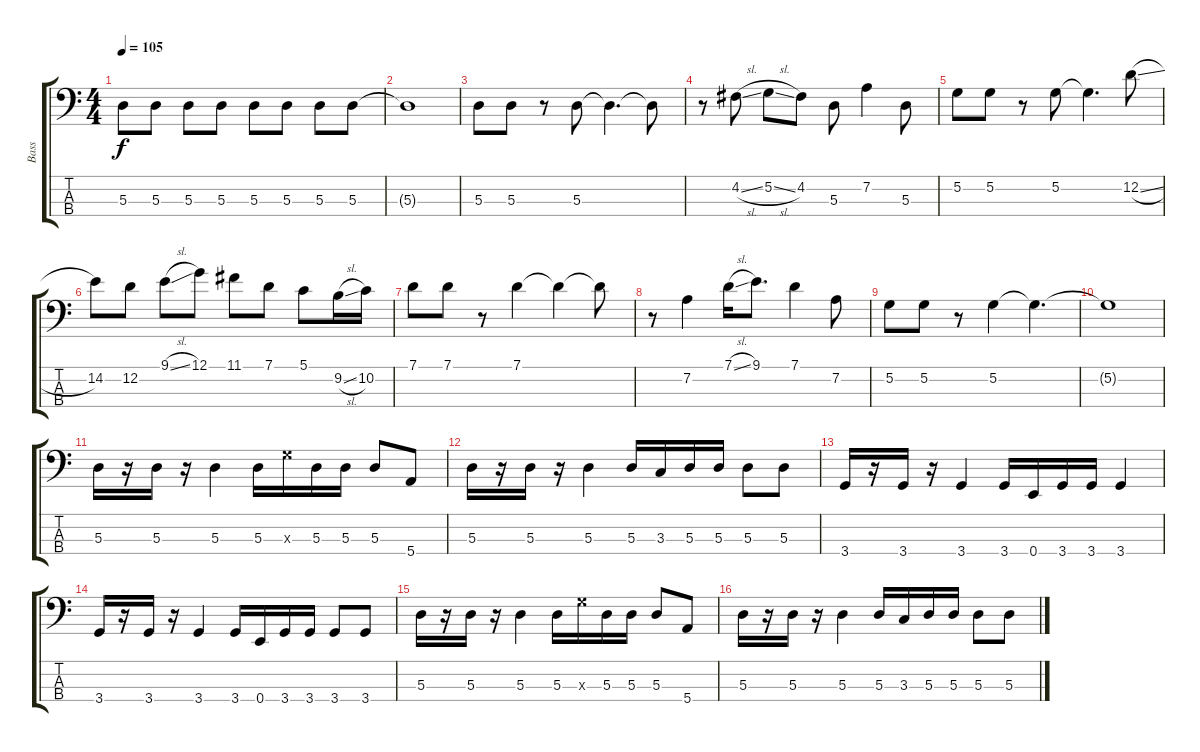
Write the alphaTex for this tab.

\track ("Bass" "Bass") {instrument electricbassfinger}
\staff {score tabs}
\tuning (G2 D2 A1 E1) {hide}
\ts (4 4)
\tempo 105
\clef f4
\ks c
5.3.8{dy f} 5.3.8 5.3.8 5.3.8 5.3.8 5.3.8 5.3.8 5.3.8 |
5.3{t}.1 |
5.3.8 5.3.8 r.8 5.3.8 5.3{t}.4{d} 5.3{t}.8 |
r.8 4.2{sl}.8 5.2{sl}.8 4.2.8 5.3.8 7.2.4 5.3.8 |
5.2.8 5.2.8 r.8 5.2.8 5.2{t}.4{d} 12.2{sl}.8 |
14.2.8 12.2.8 9.1{sl}.8 12.1.8 11.1.8 7.1.8 5.1.8 9.2{sl}.16 10.2.16 |
7.1.8 7.1.8 r.8 7.1.4 7.1{t}.4 7.1{t}.8 |
r.8 7.2.4 7.1{sl}.16 9.1.8{d} 7.1.4 7.2.8 |
5.2.8 5.2.8 r.8 5.2.4 5.2{t}.4{d} |
5.2{t}.1 |
5.3.16 r.16 5.3.16 r.16 5.3.4 5.3.16 10.3{x}.16 5.3.16 5.3.16 5.3.8 5.4.8 |
5.3.16 r.16 5.3.16 r.16 5.3.4 5.3.16 3.3.16 5.3.16 5.3.16 5.3.8 5.3.8 |
3.4.16 r.16 3.4.16 r.16 3.4.4 3.4.16 0.4.16 3.4.16 3.4.16 3.4.4 |
3.4.16 r.16 3.4.16 r.16 3.4.4 3.4.16 0.4.16 3.4.16 3.4.16 3.4.8 3.4.8 |
5.3.16 r.16 5.3.16 r.16 5.3.4 5.3.16 10.3{x}.16 5.3.16 5.3.16 5.3.8 5.4.8 |
5.3.16 r.16 5.3.16 r.16 5.3.4 5.3.16 3.3.16 5.3.16 5.3.16 5.3.8 5.3.8
